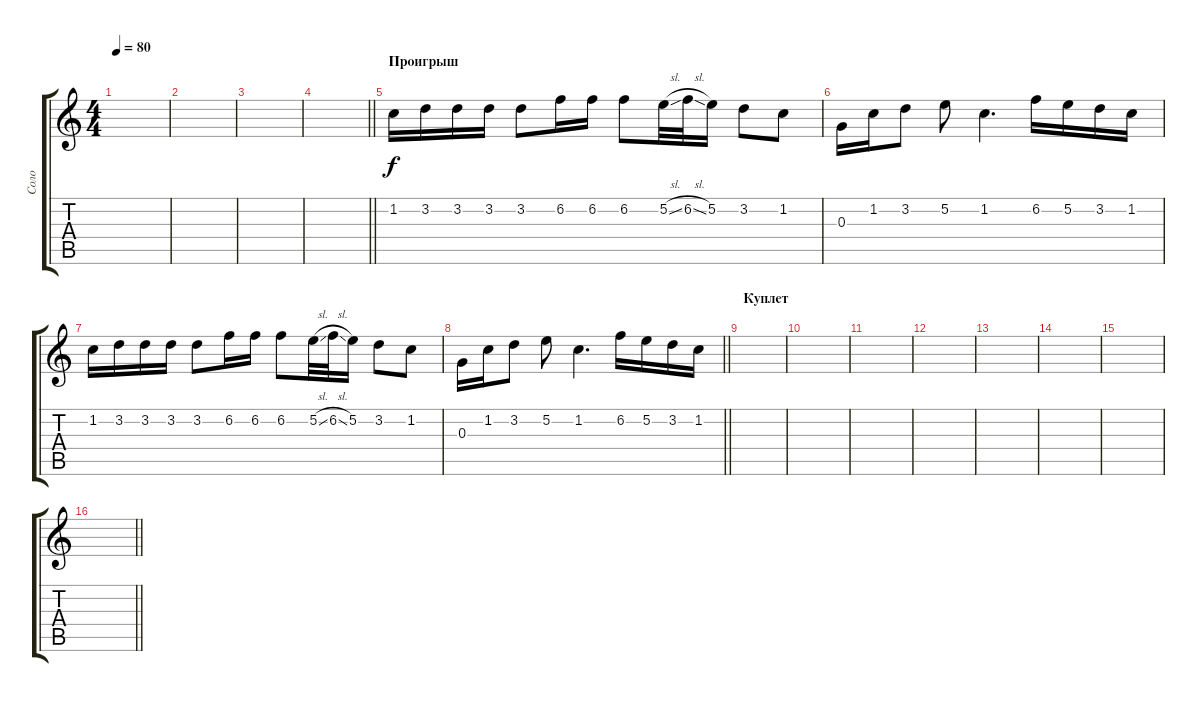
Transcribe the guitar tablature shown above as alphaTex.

\track ("Соло" "Соло") {instrument electricguitarclean}
\staff {score tabs}
\tuning (E4 B3 G3 D3 A2 E2) {hide}
\ts (4 4)
\tempo 80
\clef g2
\ks c
|
|
|
\barLineRight lightlight
|
\section ("" "Проигрыш")
1.2.16{instrument distortionguitar} 3.2.16 3.2.16 3.2.16 3.2.8 6.2.16 6.2.16 6.2.8 5.2{sl}.32 6.2{sl}.32 5.2.16 3.2.8 1.2.8 |
0.3.16 1.2.16 3.2.8 5.2.8 1.2.4{d} 6.2.16 5.2.16 3.2.16 1.2.16 |
1.2.16 3.2.16 3.2.16 3.2.16 3.2.8 6.2.16 6.2.16 6.2.8 5.2{sl}.32 6.2{sl}.32 5.2.16 3.2.8 1.2.8 |
\barLineRight lightlight
0.3.16 1.2.16 3.2.8 5.2.8 1.2.4{d} 6.2.16 5.2.16 3.2.16 1.2.16 |
\section ("" "Куплет")
|
|
|
|
|
|
|
\barLineRight lightlight
